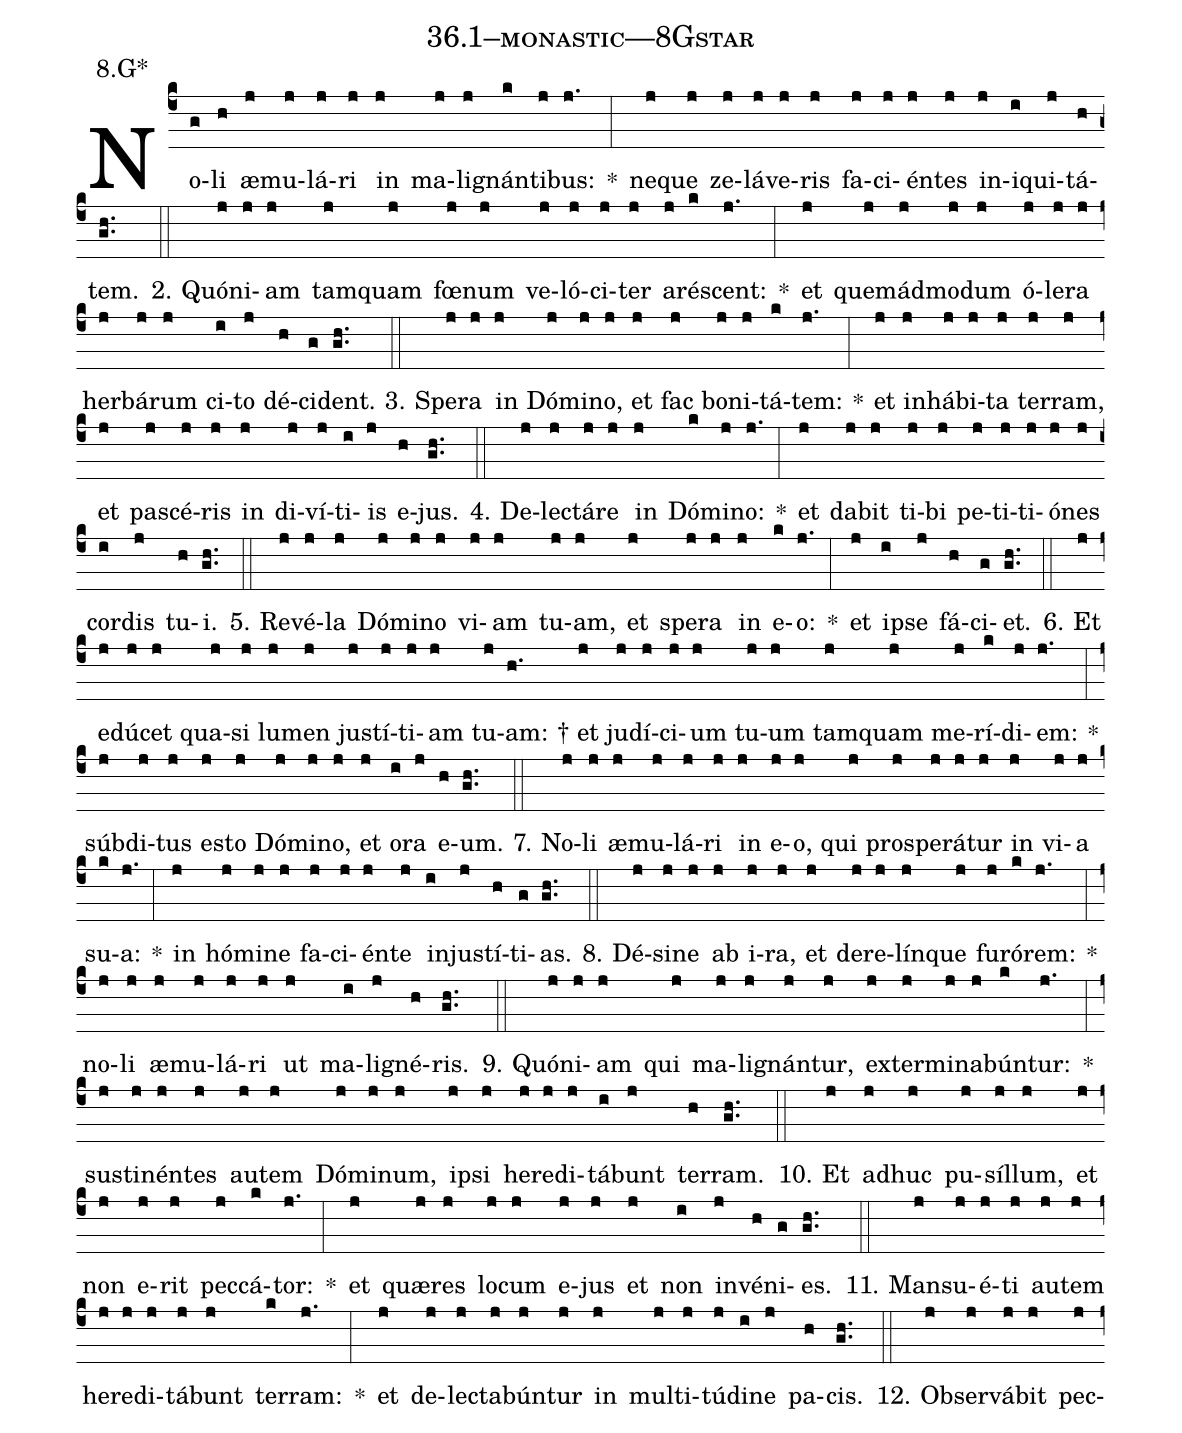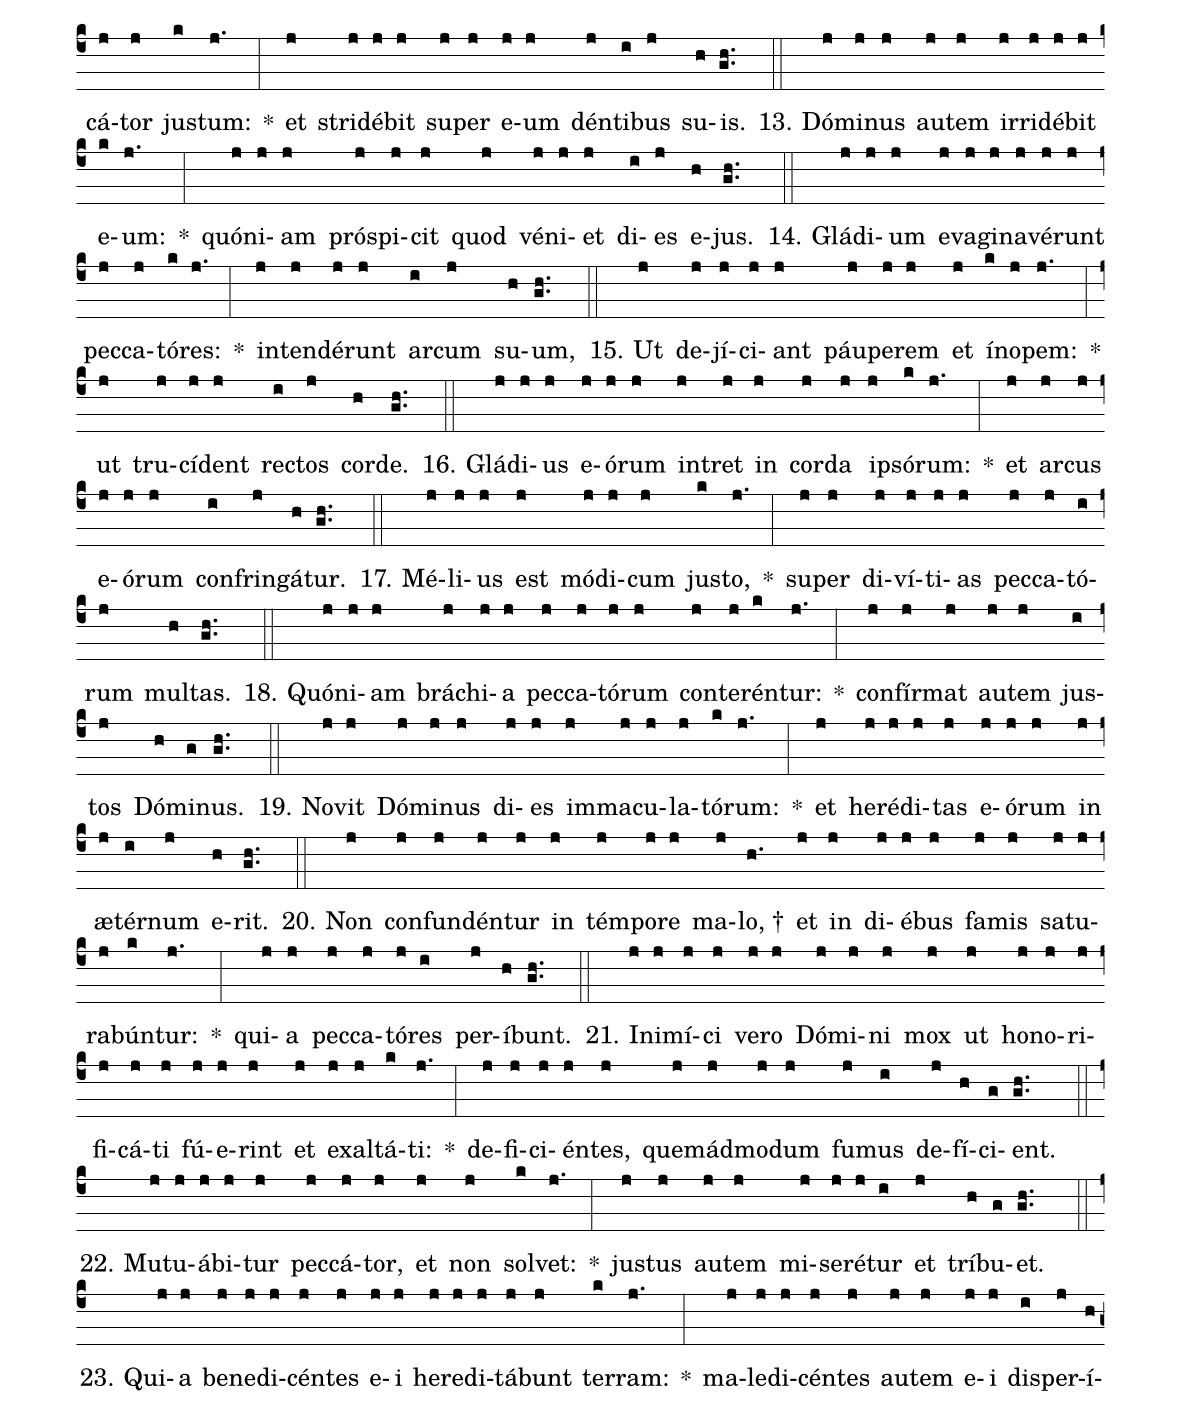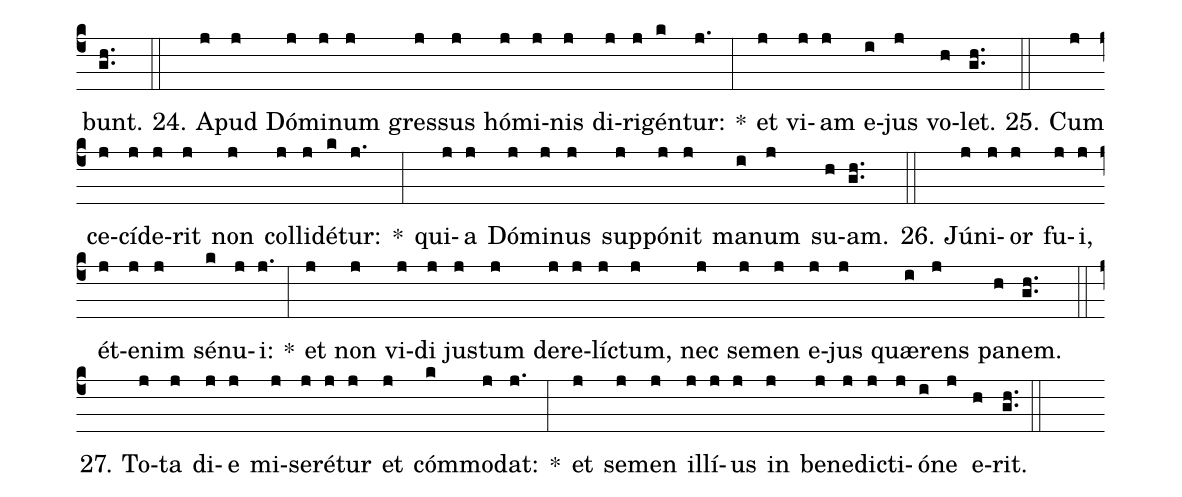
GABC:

name: 36.1--monastic---8Gstar;
annotation: 8.G*;
%%
(c4)No(g)li(h) æ(j)mu(j)lá(j)ri(j) in(j) ma(j)li(j)gnán(k)ti(j)bus:(j.) *(:) ne(j)que(j) ze(j)lá(j)ve(j)ris(j) fa(j)ci(j)én(j)tes(j) in(j)i(i)qui(j)tá(h)tem.(gh..) (::)
2. Quón(j)i(j)am(j) tam(j)quam(j) fœ(j)num(j) ve(j)ló(j)ci(j)ter(j) a(j)ré(k)scent:(j.) *(:) et(j) quem(j)ád(j)mo(j)dum(j) ó(j)le(j)ra(j) her(j)bá(j)rum(j) ci(i)to(j) dé(h)ci(g)dent.(gh..) (::)
3. Spe(j)ra(j) in(j) Dó(j)mi(j)no,(j) et(j) fac(j) bo(j)ni(j)tá(k)tem:(j.) *(:) et(j) in(j)há(j)bi(j)ta(j) ter(j)ram,(j) et(j) pa(j)scé(j)ris(j) in(j) di(j)ví(j)ti(i)is(j) e(h)jus.(gh..) (::)
4. De(j)lec(j)tá(j)re(j) in(j) Dó(k)mi(j)no:(j.) *(:) et(j) da(j)bit(j) ti(j)bi(j) pe(j)ti(j)ti(j)ó(j)nes(j) cor(i)dis(j) tu(h)i.(gh..) (::)
5. Re(j)vé(j)la(j) Dó(j)mi(j)no(j) vi(j)am(j) tu(j)am,(j) et(j) spe(j)ra(j) in(j) e(k)o:(j.) *(:) et(j) ip(i)se(j) fá(h)ci(g)et.(gh..) (::)
6. Et(j) e(j)dú(j)cet(j) qua(j)si(j) lu(j)men(j) jus(j)tí(j)ti(j)am(j) tu(j)am: †(h.) et(j) ju(j)dí(j)ci(j)um(j) tu(j)um(j) tam(j)quam(j) me(j)rí(k)di(j)em:(j.) *(:) súb(j)di(j)tus(j) es(j)to(j) Dó(j)mi(j)no,(j) et(j) o(i)ra(j) e(h)um.(gh..) (::)
7. No(j)li(j) æ(j)mu(j)lá(j)ri(j) in(j) e(j)o,(j) qui(j) pro(j)spe(j)rá(j)tur(j) in(j) vi(j)a(j) su(k)a:(j.) *(:) in(j) hó(j)mi(j)ne(j) fa(j)ci(j)én(j)te(j) in(i)jus(j)tí(h)ti(g)as.(gh..) (::)
8. Dé(j)si(j)ne(j) ab(j) i(j)ra,(j) et(j) de(j)re(j)lín(j)que(j) fu(j)ró(k)rem:(j.) *(:) no(j)li(j) æ(j)mu(j)lá(j)ri(j) ut(j) ma(i)li(j)gné(h)ris.(gh..) (::)
9. Quón(j)i(j)am(j) qui(j) ma(j)li(j)gnán(j)tur,(j) ex(j)ter(j)mi(j)na(j)bún(k)tur:(j.) *(:) sus(j)ti(j)nén(j)tes(j) au(j)tem(j) Dó(j)mi(j)num,(j) ip(j)si(j) he(j)re(j)di(j)tá(i)bunt(j) ter(h)ram.(gh..) (::)
10. Et(j) ad(j)huc(j) pu(j)síl(j)lum,(j) et(j) non(j) e(j)rit(j) pec(j)cá(k)tor:(j.) *(:) et(j) quæ(j)res(j) lo(j)cum(j) e(j)jus(j) et(j) non(i) in(j)vé(h)ni(g)es.(gh..) (::)
11. Man(j)su(j)é(j)ti(j) au(j)tem(j) he(j)re(j)di(j)tá(j)bunt(j) ter(k)ram:(j.) *(:) et(j) de(j)lec(j)ta(j)bún(j)tur(j) in(j) mul(j)ti(j)tú(j)di(i)ne(j) pa(h)cis.(gh..) (::)
12. Ob(j)ser(j)vá(j)bit(j) pec(j)cá(j)tor(j) jus(k)tum:(j.) *(:) et(j) stri(j)dé(j)bit(j) su(j)per(j) e(j)um(j) dén(j)ti(i)bus(j) su(h)is.(gh..) (::)
13. Dó(j)mi(j)nus(j) au(j)tem(j) ir(j)ri(j)dé(j)bit(j) e(k)um:(j.) *(:) quón(j)i(j)am(j) pró(j)spi(j)cit(j) quod(j) vé(j)ni(j)et(j) di(i)es(j) e(h)jus.(gh..) (::)
14. Glá(j)di(j)um(j) e(j)va(j)gi(j)na(j)vé(j)runt(j) pec(j)ca(j)tó(k)res:(j.) *(:) in(j)ten(j)dé(j)runt(j) ar(i)cum(j) su(h)um,(gh..) (::)
15. Ut(j) de(j)jí(j)ci(j)ant(j) páu(j)pe(j)rem(j) et(j) ín(k)o(j)pem:(j.) *(:) ut(j) tru(j)cí(j)dent(j) rec(i)tos(j) cor(h)de.(gh..) (::)
16. Glá(j)di(j)us(j) e(j)ó(j)rum(j) in(j)tret(j) in(j) cor(j)da(j) ip(j)só(k)rum:(j.) *(:) et(j) ar(j)cus(j) e(j)ó(j)rum(j) con(i)frin(j)gá(h)tur.(gh..) (::)
17. Mé(j)li(j)us(j) est(j) mó(j)di(j)cum(j) jus(k)to,(j.) *(:) su(j)per(j) di(j)ví(j)ti(j)as(j) pec(j)ca(j)tó(i)rum(j) mul(h)tas.(gh..) (::)
18. Quón(j)i(j)am(j) brá(j)chi(j)a(j) pec(j)ca(j)tó(j)rum(j) con(j)te(j)rén(k)tur:(j.) *(:) con(j)fír(j)mat(j) au(j)tem(j) jus(i)tos(j) Dó(h)mi(g)nus.(gh..) (::)
19. No(j)vit(j) Dó(j)mi(j)nus(j) di(j)es(j) im(j)ma(j)cu(j)la(j)tó(k)rum:(j.) *(:) et(j) he(j)ré(j)di(j)tas(j) e(j)ó(j)rum(j) in(j) æ(j)tér(i)num(j) e(h)rit.(gh..) (::)
20. Non(j) con(j)fun(j)dén(j)tur(j) in(j) tém(j)po(j)re(j) ma(j)lo, †(h.) et(j) in(j) di(j)é(j)bus(j) fa(j)mis(j) sa(j)tu(j)ra(j)bún(k)tur:(j.) *(:) qui(j)a(j) pec(j)ca(j)tó(j)res(i) per(j)í(h)bunt.(gh..) (::)
21. In(j)i(j)mí(j)ci(j) ve(j)ro(j) Dó(j)mi(j)ni(j) mox(j) ut(j) ho(j)no(j)ri(j)fi(j)cá(j)ti(j) fú(j)e(j)rint(j) et(j) ex(j)al(j)tá(k)ti:(j.) *(:) de(j)fi(j)ci(j)én(j)tes,(j) quem(j)ád(j)mo(j)dum(j) fu(j)mus(i) de(j)fí(h)ci(g)ent.(gh..) (::)
22. Mu(j)tu(j)á(j)bi(j)tur(j) pec(j)cá(j)tor,(j) et(j) non(j) sol(k)vet:(j.) *(:) jus(j)tus(j) au(j)tem(j) mi(j)se(j)ré(j)tur(i) et(j) trí(h)bu(g)et.(gh..) (::)
23. Qui(j)a(j) be(j)ne(j)di(j)cén(j)tes(j) e(j)i(j) he(j)re(j)di(j)tá(j)bunt(j) ter(k)ram:(j.) *(:) ma(j)le(j)di(j)cén(j)tes(j) au(j)tem(j) e(j)i(j) dis(i)per(j)í(h)bunt.(gh..) (::)
24. A(j)pud(j) Dó(j)mi(j)num(j) gres(j)sus(j) hó(j)mi(j)nis(j) di(j)ri(j)gén(k)tur:(j.) *(:) et(j) vi(j)am(j) e(i)jus(j) vo(h)let.(gh..) (::)
25. Cum(j) ce(j)cí(j)de(j)rit(j) non(j) col(j)li(j)dé(k)tur:(j.) *(:) qui(j)a(j) Dó(j)mi(j)nus(j) sup(j)pó(j)nit(j) ma(i)num(j) su(h)am.(gh..) (::)
26. Jú(j)ni(j)or(j) fu(j)i,(j) ét(j)e(j)nim(j) sé(k)nu(j)i:(j.) *(:) et(j) non(j) vi(j)di(j) jus(j)tum(j) de(j)re(j)líc(j)tum,(j) nec(j) se(j)men(j) e(j)jus(j) quæ(i)rens(j) pa(h)nem.(gh..) (::)
27. To(j)ta(j) di(j)e(j) mi(j)se(j)ré(j)tur(j) et(j) cóm(k)mo(j)dat:(j.) *(:) et(j) se(j)men(j) il(j)lí(j)us(j) in(j) be(j)ne(j)dic(j)ti(j)ó(i)ne(j) e(h)rit.(gh..) (::)
